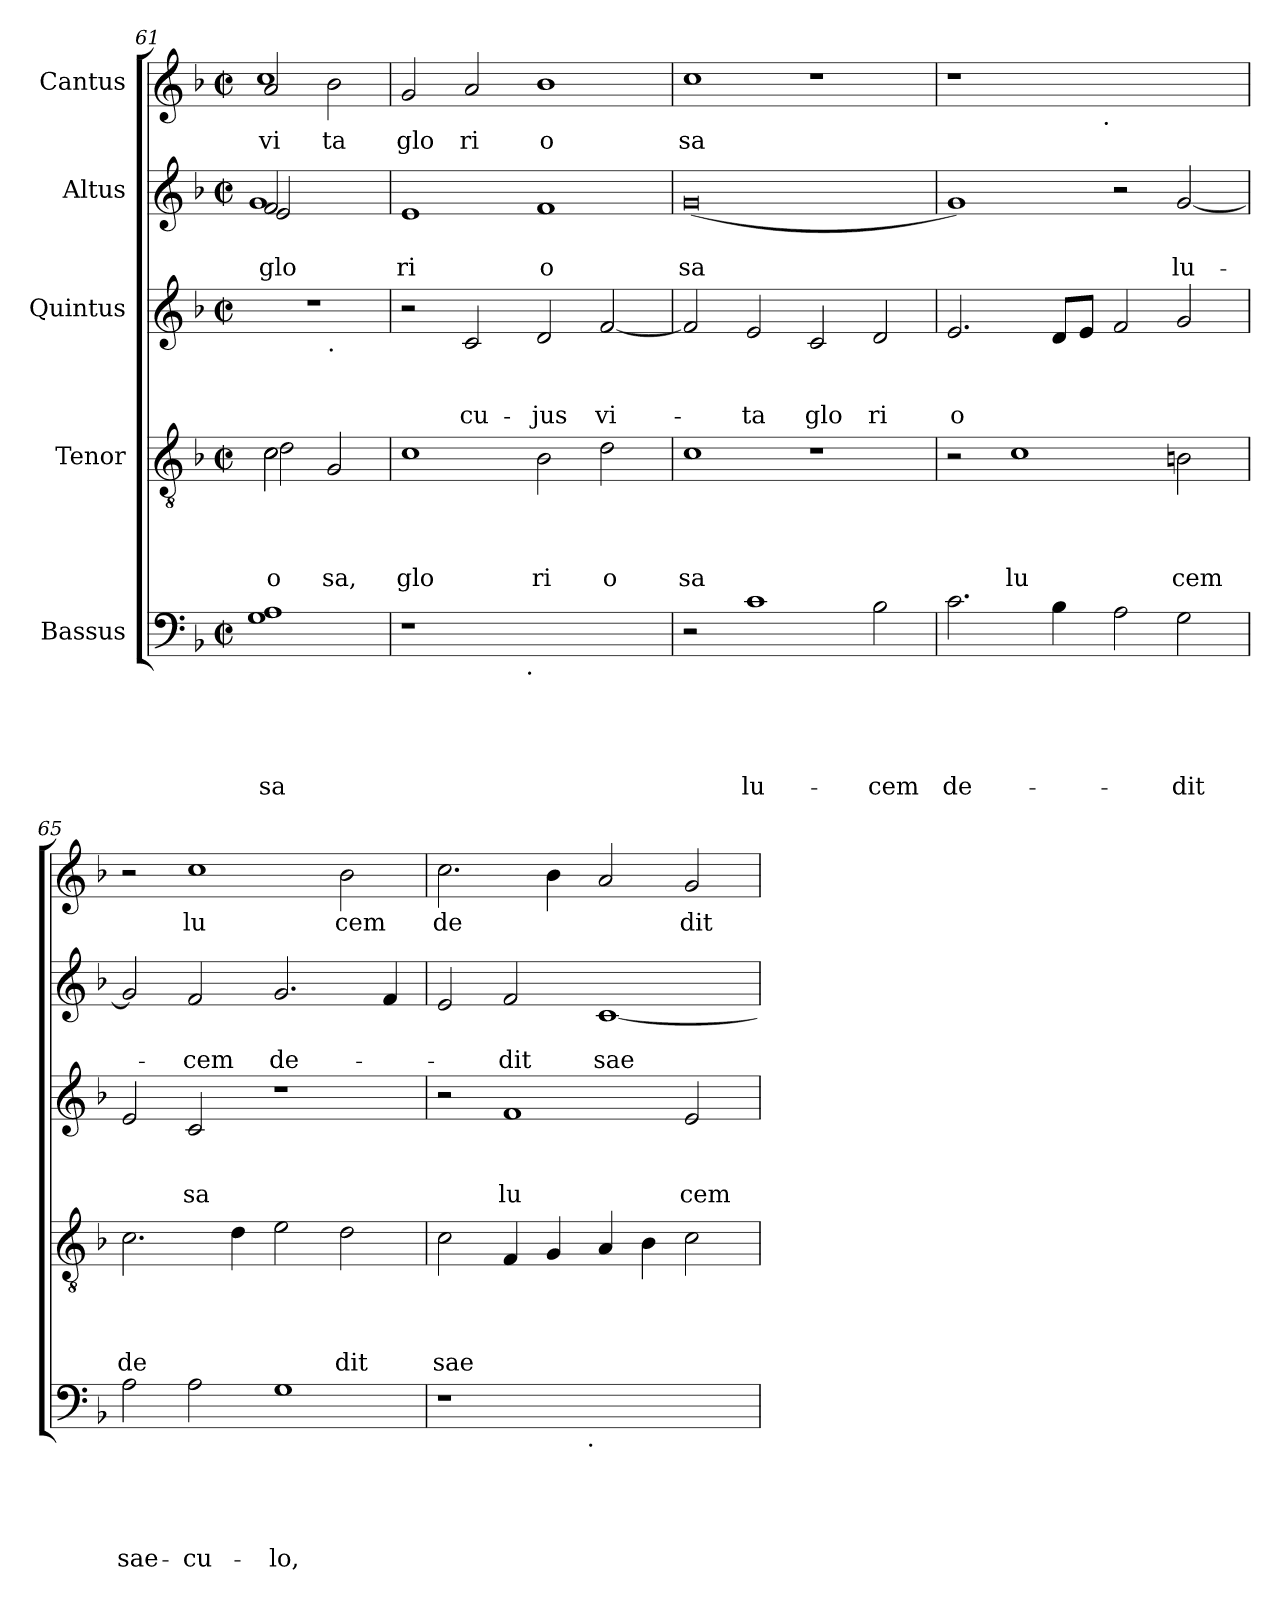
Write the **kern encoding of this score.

**kern	**text	**text	**text	**text	**text	**kern	**text	**text	**text	**text	**kern	**text	**text	**text	**kern	**text	**text	**kern	**text
*part5	*part5	*part5	*part5	*part5	*part5	*part4	*part4	*part4	*part4	*part4	*part3	*part3	*part3	*part3	*part2	*part2	*part2	*part1	*part1
*staff5	*staff5	*staff5	*staff5	*staff5	*staff5	*staff4	*staff4	*staff4	*staff4	*staff4	*staff3	*staff3	*staff3	*staff3	*staff2	*staff2	*staff2	*staff1	*staff1
*I"Bassus	*	*	*	*	*	*I"Tenor	*	*	*	*	*I"Quintus	*	*	*	*I"Altus	*	*	*I"Cantus	*
*clefF4	*	*	*	*	*	*clefGv2	*	*	*	*	*clefG2	*	*	*	*clefG2	*	*	*clefG2	*
*k[b-]	*	*	*	*	*	*k[b-]	*	*	*	*	*k[b-]	*	*	*	*k[b-]	*	*	*k[b-]	*
*F:	*	*	*	*	*	*F:	*	*	*	*	*F:	*	*	*	*F:	*	*	*F:	*
*M2/2	*	*	*	*	*	*M2/2	*	*	*	*	*M2/2	*	*	*	*M2/2	*	*	*M2/2	*
*met(c|)	*	*	*	*	*	*met(c|)	*	*	*	*	*met(c|)	*	*	*	*met(c|)	*	*	*met(c|)	*
=61	=61	=61	=61	=61	=61	=61	=61	=61	=61	=61	=61	=61	=61	=61	=61	=61	=61	=61	=61
!	!	!	!	!	!LO:LY:b	!	!	!	!	!LO:LY:b	!	!	!	!	!	!	!	!	!
*	*	*	*	*	*	*^	*	*	*	*	*	*	*	*	*	*	*	*	*
!	!	!	!	!	!	!	!	!	!	!	!LO:LY:b	!	!	!	!	!	!	!	!	!
*	*	*	*	*	*	*	*^	*	*	*	*	*	*	*	*	*	*	*	*	*
!	!	!	!	!	!	!	!	!	!	!	!	!LO:LY:b	!	!	!	!	!	!	!LO:LY:b	!	!LO:LY:b
*	*	*	*	*	*	*	*	*	*	*	*	*	*	*	*	*	*^	*	*	*^	*
*	*	*	*	*	*	*	*	*	*	*	*	*	*	*	*	*	*	*^	*	*	*	*	*
!	!	!	!	!	!	!	!	!	!	!	!	!	!	!	!	!	!	!	!	!	!	!	!	!LO:LY:b
*	*	*	*	*	*	*	*	*	*	*	*	*	*^	*	*	*	*	*	*	*	*	*	*	*
1G 1A	.	.	.	.	sa	2c\	2c\	2d\	.	.	.	o	1r	2ryy	.	.	.	2f/	1g	2e/	.	glo	2a/	1cc	vi
!	!	!	!	!	!	!	!	!	!	!	!	!	!	!LO:TX:b:t=.	!	!	!	!	!	!	!	!	!	!	!
!	!	!	!	!	!	!	!	!	!	!	!	!LO:LY:b	!	!	!	!	!	!	!	!	!	!	!	!	!LO:LY:b
.	.	.	.	.	.	2G/	2ryy	2ryy	.	.	.	sa,	.	2ryy	.	.	.	2ryy	.	2ryy	.	.	2b-\	.	ta
*	*	*	*	*	*	*	*	*	*	*	*	*	*	*	*	*	*	*	*	*	*	*	*v	*v	*
=62	=62	=62	=62	=62	=62	=62	=62	=62	=62	=62	=62	=62	=62	=62	=62	=62	=62	=62	=62	=62	=62	=62	=62	=62
!	!	!	!	!	!	!	!	!	!	!	!	!LO:LY:b	!	!	!	!	!	!	!	!	!	!LO:LY:b	!	!LO:LY:b
*	*	*	*	*	*	*v	*v	*v	*	*	*	*	*	*	*	*	*	*v	*v	*v	*	*	*	*
*^	*	*	*	*	*	*	*	*	*	*	*v	*v	*	*	*	*	*	*	*	*
1r	2ryy	.	.	.	.	.	1c	.	.	.	glo	2r	.	.	.	1e	.	ri	2g/	glo
!	!	!	!	!	!	!	!	!	!	!	!	!	!	!	!LO:LY:b	!	!	!	!	!LO:LY:b
.	4...ryy	.	.	.	.	.	.	.	.	.	.	2c/	.	.	cu-	.	.	.	2a/	ri
!	!LO:TX:b:t=.	!	!	!	!	!	!	!	!	!	!	!	!	!	!	!	!	!	!	!
.	1ryy	.	.	.	.	.	.	.	.	.	.	.	.	.	.	.	.	.	.	.
!	!	!	!	!	!	!	!	!	!	!	!LO:LY:b	!	!	!	!LO:LY:b	!	!	!LO:LY:b	!	!LO:LY:b
1ryy	.	.	.	.	.	.	2B-\	.	.	.	ri	2d/	.	.	-jus	1f	.	o	1b-	o
!	!	!	!	!	!	!	!	!	!	!	!LO:LY:b	!	!	!	!LO:LY:b	!	!	!	!	!
.	.	.	.	.	.	.	2d\	.	.	.	o	[>2f/	.	.	vi-	.	.	.	.	.
.	32ryy	.	.	.	.	.	.	.	.	.	.	.	.	.	.	.	.	.	.	.
!!LO:PB:g=z
=63	=63	=63	=63	=63	=63	=63	=63	=63	=63	=63	=63	=63	=63	=63	=63	=63	=63	=63	=63	=63
!	!	!	!	!	!	!	!	!	!	!	!LO:LY:b	!	!	!	!	!	!	!LO:LY:b	!	!LO:LY:b
*v	*v	*	*	*	*	*	*	*	*	*	*	*	*	*	*	*	*	*	*	*
2r	.	.	.	.	.	1c	.	.	.	sa	2f/]	.	.	.	(<0g	.	sa	1cc	sa
!	!	!	!	!	!LO:LY:b	!	!	!	!	!	!	!	!	!LO:LY:b	!	!	!	!	!
1c	.	.	.	.	lu-	.	.	.	.	.	2e/	.	.	-ta	.	.	.	.	.
!	!	!	!	!	!	!	!	!	!	!	!	!	!	!LO:LY:b	!	!	!	!	!
.	.	.	.	.	.	1r	.	.	.	.	2c/	.	.	glo	.	.	.	1r	.
!	!	!	!	!	!LO:LY:b	!	!	!	!	!	!	!	!	!LO:LY:b	!	!	!	!	!
2B-\	.	.	.	.	-cem	.	.	.	.	.	2d/	.	.	ri	.	.	.	.	.
=64	=64	=64	=64	=64	=64	=64	=64	=64	=64	=64	=64	=64	=64	=64	=64	=64	=64	=64	=64
!	!	!	!	!	!LO:LY:b	!	!	!	!	!	!	!	!	!LO:LY:b	!	!	!	!	!
*	*	*	*	*	*	*	*	*	*	*	*	*	*	*	*	*	*	*^	*
2.c\	.	.	.	.	de-	2r	.	.	.	.	2.e/	.	.	o	1g)	.	.	1r	2ryy	.
!	!	!	!	!	!	!	!	!	!	!LO:LY:b	!	!	!	!	!	!	!	!	!	!
.	.	.	.	.	.	1c	.	.	.	lu	.	.	.	.	.	.	.	.	4...ryy	.
4B-\	.	.	.	.	.	.	.	.	.	.	8d/L	.	.	.	.	.	.	.	.	.
.	.	.	.	.	.	.	.	.	.	.	8e/J	.	.	.	.	.	.	.	.	.
!	!	!	!	!	!	!	!	!	!	!	!	!	!	!	!	!	!	!	!LO:TX:b:t=.	!
.	.	.	.	.	.	.	.	.	.	.	.	.	.	.	.	.	.	.	1ryy	.
2A\	.	.	.	.	.	.	.	.	.	.	2f/	.	.	.	2r	.	.	1ryy	.	.
!	!	!	!	!	!LO:LY:b	!	!	!	!	!LO:LY:b	!	!	!	!	!	!	!LO:LY:b	!	!	!
2G\	.	.	.	.	-dit	2Bn\	.	.	.	cem	2g/	.	.	.	[<2g/	.	lu-	.	.	.
.	.	.	.	.	.	.	.	.	.	.	.	.	.	.	.	.	.	.	32ryy	.
=65	=65	=65	=65	=65	=65	=65	=65	=65	=65	=65	=65	=65	=65	=65	=65	=65	=65	=65	=65	=65
!	!	!	!	!	!LO:LY:b	!	!	!	!	!LO:LY:b	!	!	!	!	!	!	!	!	!	!
*	*	*	*	*	*	*	*	*	*	*	*	*	*	*	*	*	*	*v	*v	*
2A\	.	.	.	.	sae-	2.c\	.	.	.	de	2e/	.	.	.	2g/]	.	.	2r	.
!	!	!	!	!	!LO:LY:b	!	!	!	!	!	!	!	!	!LO:LY:b	!	!	!LO:LY:b	!	!LO:LY:b
2A\	.	.	.	.	-cu-	.	.	.	.	.	2c/	.	.	sa	2f/	.	-cem	1cc	lu
.	.	.	.	.	.	4d\	.	.	.	.	.	.	.	.	.	.	.	.	.
!	!	!	!	!	!LO:LY:b	!	!	!	!	!	!	!	!	!	!	!	!LO:LY:b	!	!
1G	.	.	.	.	-lo,	2e\	.	.	.	.	1r	.	.	.	2.g/	.	de-	.	.
!	!	!	!	!	!	!	!	!	!	!LO:LY:b	!	!	!	!	!	!	!	!	!LO:LY:b
.	.	.	.	.	.	2d\	.	.	.	dit	.	.	.	.	.	.	.	2b-\	cem
.	.	.	.	.	.	.	.	.	.	.	.	.	.	.	4f/	.	.	.	.
=66	=66	=66	=66	=66	=66	=66	=66	=66	=66	=66	=66	=66	=66	=66	=66	=66	=66	=66	=66
!	!	!	!	!	!	!	!	!	!	!LO:LY:b	!	!	!	!	!	!	!	!	!LO:LY:b
*^	*	*	*	*	*	*	*	*	*	*	*	*	*	*	*	*	*	*	*
1r	2ryy	.	.	.	.	.	2c\	.	.	.	sae	2r	.	.	.	2e/	.	.	2.cc\	de
!	!	!	!	!	!	!	!	!	!	!	!	!	!	!	!LO:LY:b	!	!	!LO:LY:b	!	!
.	4...ryy	.	.	.	.	.	4F/	.	.	.	.	1f	.	.	lu	2f/	.	-dit	.	.
.	.	.	.	.	.	.	4G/	.	.	.	.	.	.	.	.	.	.	.	4b-\	.
!	!LO:TX:b:t=.	!	!	!	!	!	!	!	!	!	!	!	!	!	!	!	!	!	!	!
.	1ryy	.	.	.	.	.	.	.	.	.	.	.	.	.	.	.	.	.	.	.
!	!	!	!	!	!	!	!	!	!	!	!	!	!	!	!	!	!	!LO:LY:b	!	!
1ryy	.	.	.	.	.	.	4A/	.	.	.	.	.	.	.	.	[<1c	.	sae-	2a/	.
.	.	.	.	.	.	.	4B-\	.	.	.	.	.	.	.	.	.	.	.	.	.
!	!	!	!	!	!	!	!	!	!	!	!	!	!	!	!LO:LY:b	!	!	!	!	!LO:LY:b
.	.	.	.	.	.	.	2c\	.	.	.	.	2e/	.	.	cem	.	.	.	2g/	dit
.	32ryy	.	.	.	.	.	.	.	.	.	.	.	.	.	.	.	.	.	.	.
*v	*v	*	*	*	*	*	*	*	*	*	*	*	*	*	*	*	*	*	*	*
=	=	=	=	=	=	=	=	=	=	=	=	=	=	=	=	=	=	=	=
*-	*-	*-	*-	*-	*-	*-	*-	*-	*-	*-	*-	*-	*-	*-	*-	*-	*-	*-	*-
